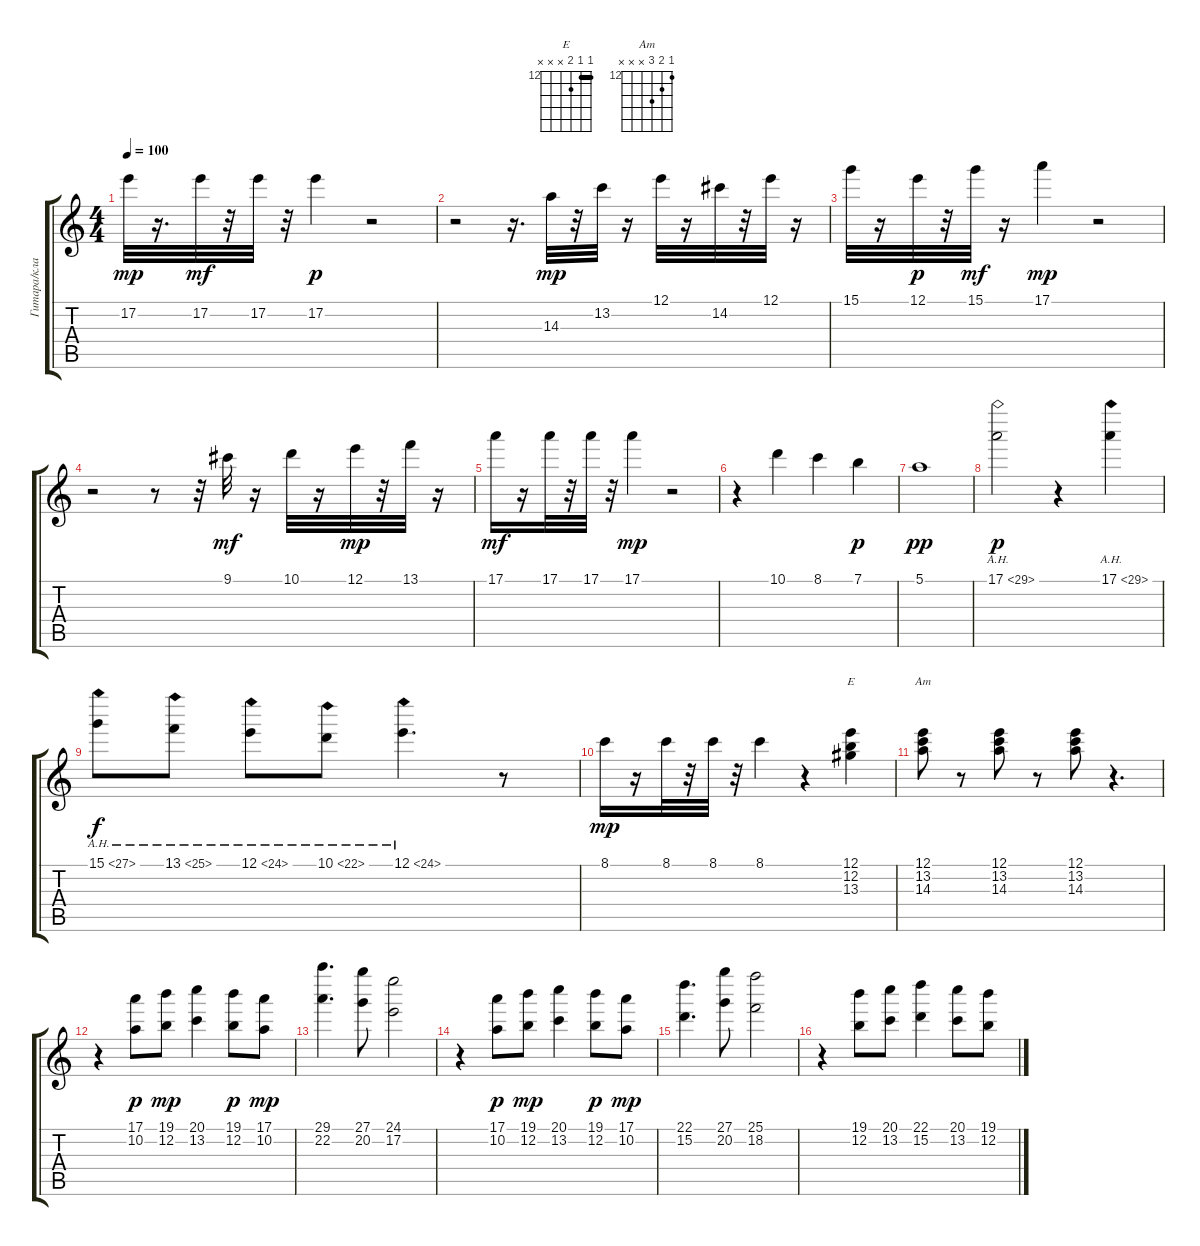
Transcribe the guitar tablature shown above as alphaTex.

\track ("Гитара/клавиши" "Гитара/кла") {instrument acousticguitarnylon}
\staff {score tabs}
\tuning (E4 B3 G3 D3 A2 E2) {hide}
\chord ("E" 12 12 13 x x x) {firstfret 12 barre 12}
\chord ("Am" 12 13 14 x x x) {firstfret 12}
\ts (4 4)
\tempo 100
\clef g2
\ks c
17.2.32{dy mp} r.16{d} 17.2.32{dy mf} r.32 17.2.32 r.32 17.2.4{dy p} r.2 |
r.2 r.16{d} 14.3.32{dy mp} r.32 13.2.32 r.16 12.1.32 r.16 14.2.32 r.32 12.1.32 r.16 |
15.1.32 r.16 12.1.32{dy p} r.32 15.1.32{dy mf} r.16 17.1.4{dy mp} r.2 |
r.2{instrument electricguitarmuted} r.8 r.32 9.1.32{dy mf} r.16 10.1.32 r.16 12.1.32{dy mp} r.32 13.1.32 r.16 |
17.1.16{dy mf} r.16 17.1.32 r.32 17.1.32 r.32 17.1.4{dy mp} r.2 |
r.4 10.1.4 8.1.4 7.1.4{dy p} |
5.1.1{dy pp} |
17.1{ah 12}.2{dy p} r.4 17.1{ah 12}.4 |
15.1{ah 12}.8{dy f} 13.1{ah 12}.8 12.1{ah 12}.8 10.1{ah 12}.8 12.1{ah 12}.4{d} r.8 |
8.1.16{dy mp} r.16 8.1.32 r.32 8.1.32 r.32 8.1.4 r.4 (12.1 12.2 13.3).4{ch "E"} |
(12.1 13.2 14.3).8{ch "Am"} r.8 (12.1 13.2 14.3).8 r.8 (12.1 13.2 14.3).8 r.4{d} |
r.4{instrument stringensemble1} (17.1 10.2).8{dy p} (19.1 12.2).8{dy mp} (20.1 13.2).4 (19.1 12.2).8{dy p} (17.1 10.2).8{dy mp} |
(29.1 22.2).4{d} (27.1 20.2).8 (24.1 17.2).2 |
r.4{instrument stringensemble1} (17.1 10.2).8{dy p} (19.1 12.2).8{dy mp} (20.1 13.2).4 (19.1 12.2).8{dy p} (17.1 10.2).8{dy mp} |
(22.1 15.2).4{d} (27.1 20.2).8 (25.1 18.2).2 |
r.4 (19.1 12.2).8 (20.1 13.2).8 (22.1 15.2).4 (20.1 13.2).8 (19.1 12.2).8
